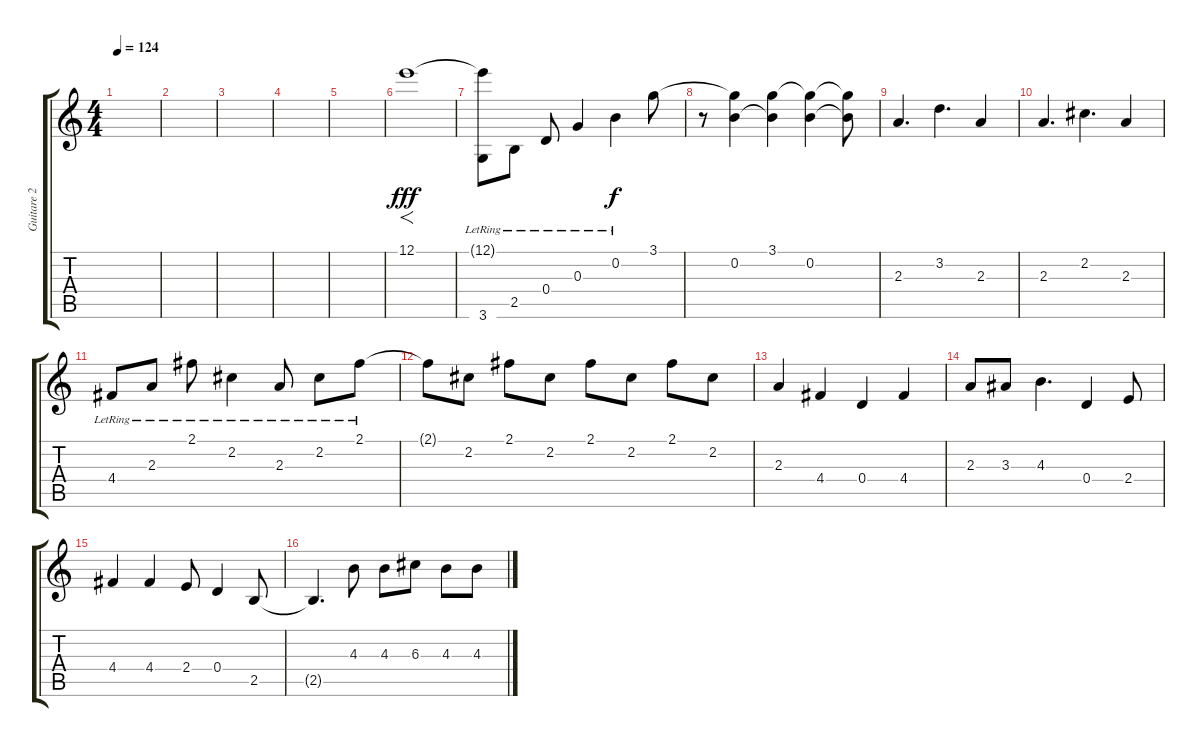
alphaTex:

\track ("Guitare 2" "Guitare 2") {instrument distortionguitar}
\staff {score tabs}
\tuning (E4 B3 G3 D3 A2 E2) {hide}
\ts (4 4)
\tempo 124
\clef g2
\ks c
|
|
|
|
|
12.1.1{f dy fff} |
(12.1{t} 3.6{lr}).8 2.5{lr}.8 0.4{lr}.8 0.3{lr}.4 0.2{lr}.4{dy f} 3.1.8 |
r.8 (3.1{t} 0.2).4 (3.1 0.2{t}).4 (3.1{t} 0.2).4 (3.1{t} 0.2{t}).8 |
2.3.4{d volume 13 instrument distortionguitar} 3.2.4{d} 2.3.4 |
2.3.4{d} 2.2.4{d} 2.3.4 |
4.4{lr}.8 2.3{lr}.8 2.1{lr}.8 2.2{lr}.4 2.3{lr}.8 2.2{lr}.8 2.1{lr}.8 |
2.1{t}.8 2.2.8 2.1.8 2.2.8 2.1.8 2.2.8 2.1.8 2.2.8 |
2.3.4 4.4.4 0.4.4 4.4.4 |
2.3.8 3.3.8 4.3.4{d} 0.4.4 2.4.8 |
4.4.4 4.4.4 2.4.8 0.4.4 2.5.8 |
2.5{t}.4{d} 4.3.8 4.3.8 6.3.8 4.3.8 4.3.8
